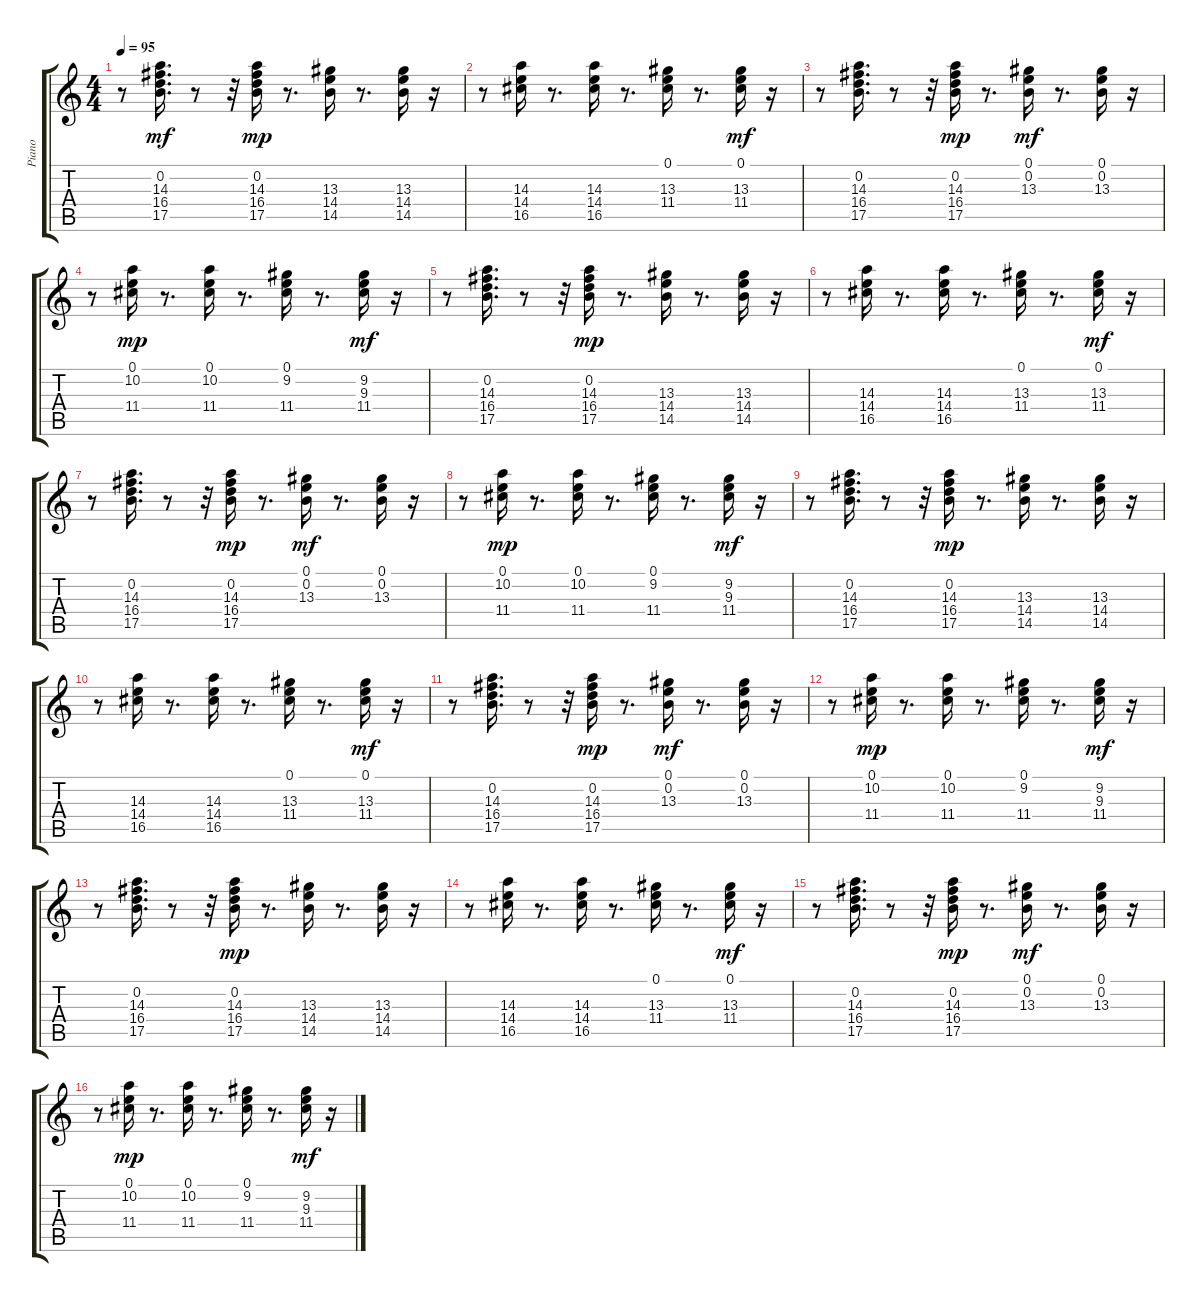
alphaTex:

\track ("Piano" "Piano") {instrument electricguitarclean}
\staff {score tabs}
\tuning (E4 B3 G3 D3 A2 E2) {hide}
\ts (4 4)
\tempo 95
\clef g2
\ks c
r.8{dy mf} (0.2 14.3 16.4 17.5).16{d} r.8 r.32 (0.2 14.3 16.4 17.5).16{dy mp} r.8{d} (13.3 14.4 14.5).16 r.8{d} (13.3 14.4 14.5).16 r.16 |
r.8 (14.3 14.4 16.5).16 r.8{d} (14.3 14.4 16.5).16 r.8{d} (0.1 13.3 11.4).16 r.8{d} (0.1 13.3 11.4).16{dy mf} r.16 |
r.8 (0.2 14.3 16.4 17.5).16{d} r.8 r.32 (0.2 14.3 16.4 17.5).16{dy mp} r.8{d} (0.1 0.2 13.3).16{dy mf} r.8{d} (0.1 0.2 13.3).16 r.16 |
r.8 (0.1 10.2 11.4).16{dy mp} r.8{d} (0.1 10.2 11.4).16 r.8{d} (0.1 9.2 11.4).16 r.8{d} (9.2 9.3 11.4).16{dy mf} r.16 |
r.8 (0.2 14.3 16.4 17.5).16{d} r.8 r.32 (0.2 14.3 16.4 17.5).16{dy mp} r.8{d} (13.3 14.4 14.5).16 r.8{d} (13.3 14.4 14.5).16 r.16 |
r.8 (14.3 14.4 16.5).16 r.8{d} (14.3 14.4 16.5).16 r.8{d} (0.1 13.3 11.4).16 r.8{d} (0.1 13.3 11.4).16{dy mf} r.16 |
r.8 (0.2 14.3 16.4 17.5).16{d} r.8 r.32 (0.2 14.3 16.4 17.5).16{dy mp} r.8{d} (0.1 0.2 13.3).16{dy mf} r.8{d} (0.1 0.2 13.3).16 r.16 |
r.8 (0.1 10.2 11.4).16{dy mp} r.8{d} (0.1 10.2 11.4).16 r.8{d} (0.1 9.2 11.4).16 r.8{d} (9.2 9.3 11.4).16{dy mf} r.16 |
r.8 (0.2 14.3 16.4 17.5).16{d} r.8 r.32 (0.2 14.3 16.4 17.5).16{dy mp} r.8{d} (13.3 14.4 14.5).16 r.8{d} (13.3 14.4 14.5).16 r.16 |
r.8 (14.3 14.4 16.5).16 r.8{d} (14.3 14.4 16.5).16 r.8{d} (0.1 13.3 11.4).16 r.8{d} (0.1 13.3 11.4).16{dy mf} r.16 |
r.8 (0.2 14.3 16.4 17.5).16{d} r.8 r.32 (0.2 14.3 16.4 17.5).16{dy mp} r.8{d} (0.1 0.2 13.3).16{dy mf} r.8{d} (0.1 0.2 13.3).16 r.16 |
r.8 (0.1 10.2 11.4).16{dy mp} r.8{d} (0.1 10.2 11.4).16 r.8{d} (0.1 9.2 11.4).16 r.8{d} (9.2 9.3 11.4).16{dy mf} r.16 |
r.8 (0.2 14.3 16.4 17.5).16{d} r.8 r.32 (0.2 14.3 16.4 17.5).16{dy mp} r.8{d} (13.3 14.4 14.5).16 r.8{d} (13.3 14.4 14.5).16 r.16 |
r.8 (14.3 14.4 16.5).16 r.8{d} (14.3 14.4 16.5).16 r.8{d} (0.1 13.3 11.4).16 r.8{d} (0.1 13.3 11.4).16{dy mf} r.16 |
r.8 (0.2 14.3 16.4 17.5).16{d} r.8 r.32 (0.2 14.3 16.4 17.5).16{dy mp} r.8{d} (0.1 0.2 13.3).16{dy mf} r.8{d} (0.1 0.2 13.3).16 r.16 |
r.8 (0.1 10.2 11.4).16{dy mp} r.8{d} (0.1 10.2 11.4).16 r.8{d} (0.1 9.2 11.4).16 r.8{d} (9.2 9.3 11.4).16{dy mf} r.16
